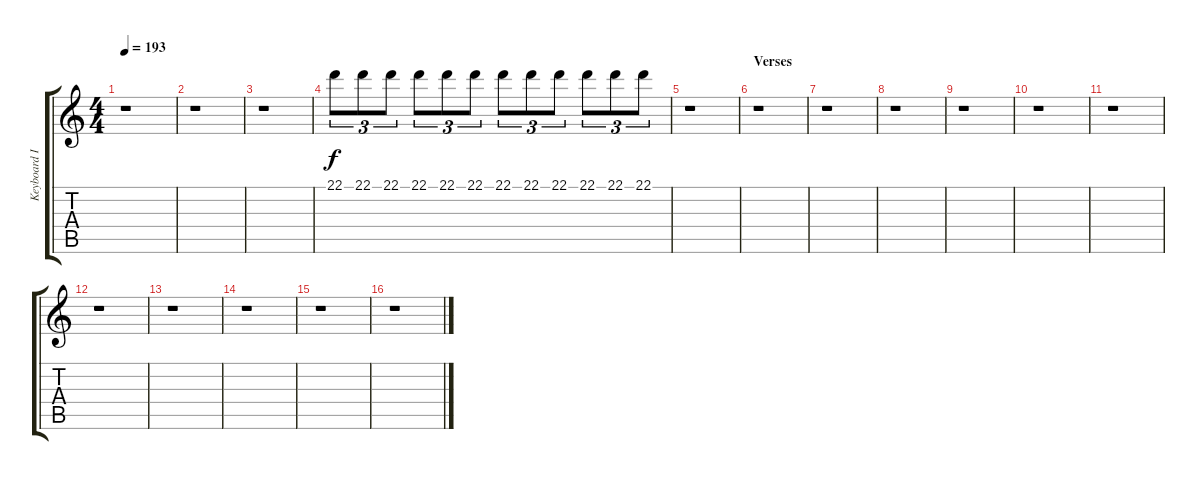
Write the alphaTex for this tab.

\track ("Keyboard III" "Keyboard I") {instrument synthbrass2}
\staff {score tabs}
\tuning (E4 B3 G3 D3 A2 E2) {hide}
\ts (4 4)
\tempo 193
\clef g2
\ks c
r.1{dy f} |
r.1 |
r.1 |
22.1.8{tu (3 2) balance 8 instrument lead1square} 22.1.8{tu (3 2)} 22.1.8{tu (3 2)} 22.1.8{tu (3 2)} 22.1.8{tu (3 2)} 22.1.8{tu (3 2)} 22.1.8{tu (3 2)} 22.1.8{tu (3 2)} 22.1.8{tu (3 2)} 22.1.8{tu (3 2)} 22.1.8{tu (3 2)} 22.1.8{tu (3 2)} |
r.1 |
\section ("" "Verses")
r.1 |
r.1 |
r.1 |
r.1 |
r.1 |
r.1 |
r.1 |
r.1 |
r.1 |
r.1 |
r.1
